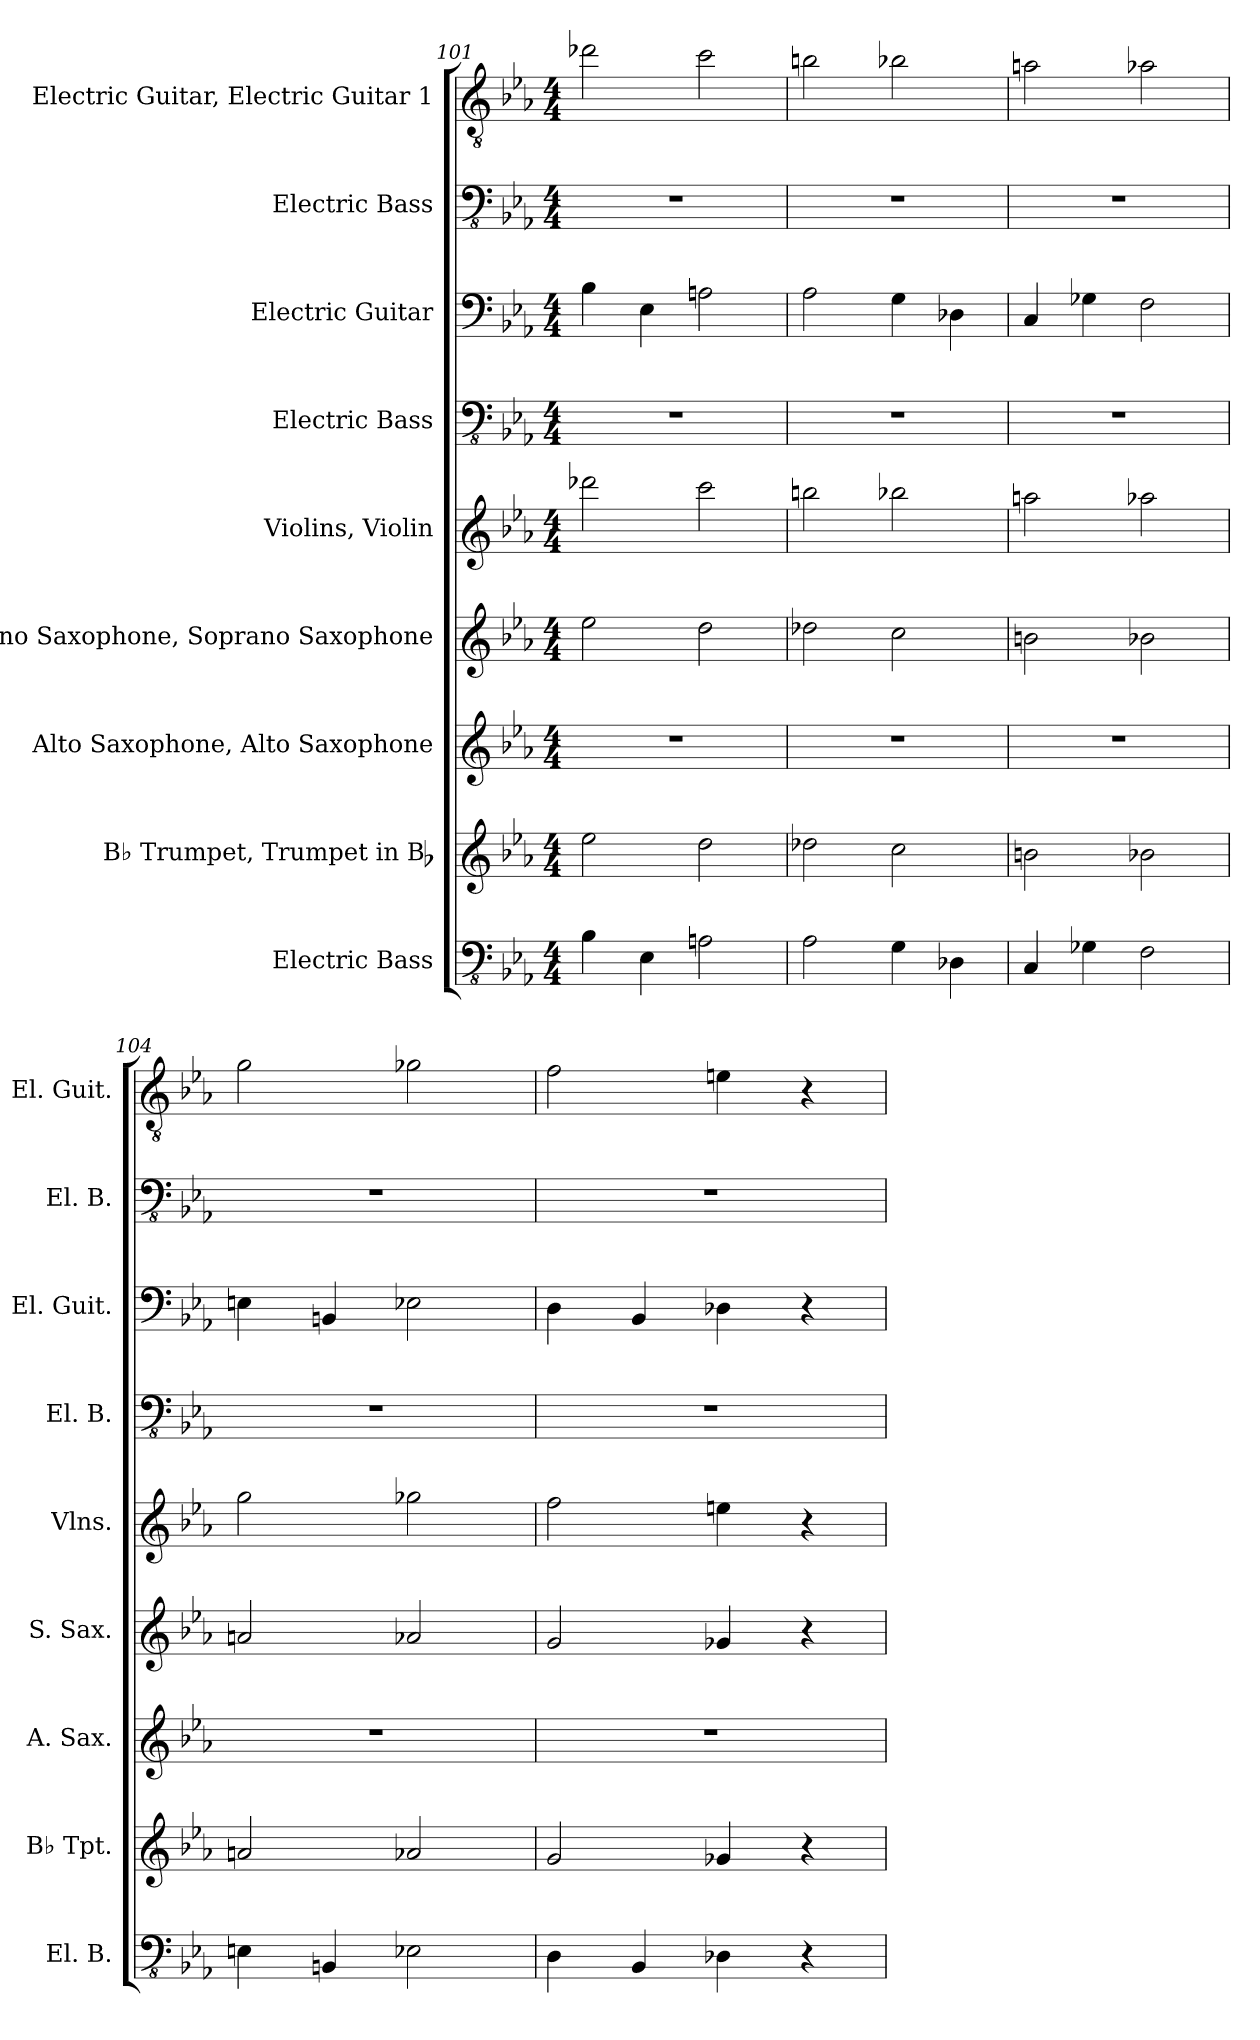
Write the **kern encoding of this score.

**kern	**kern	**kern	**kern	**kern	**kern	**kern	**kern	**kern
*part9	*part8	*part7	*part6	*part5	*part4	*part3	*part2	*part1
*staff9	*staff8	*staff7	*staff6	*staff5	*staff4	*staff3	*staff2	*staff1
*I"Electric Bass	*I"B♭ Trumpet, Trumpet in Bb	*I"Alto Saxophone, Alto Saxophone	*I"Soprano Saxophone, Soprano Saxophone	*I"Violins, Violin	*I"Electric Bass	*I"Electric Guitar	*I"Electric Bass	*I"Electric Guitar, Electric Guitar 1
*I'El. B.	*I'B♭ Tpt.	*I'A. Sax.	*I'S. Sax.	*I'Vlns.	*I'El. B.	*I'El. Guit.	*I'El. B.	*I'El. Guit.
*clefFv4	*clefG2	*clefG2	*clefG2	*clefG2	*clefFv4	*clefF4	*clefFv4	*clefGv2
*	*ITrd1c2	*ITrd5c9	*ITrd1c2	*	*	*	*	*
*k[b-e-a-]	*k[b-e-a-d-g-]	*k[b-e-a-d-g-c-]	*k[b-e-a-d-g-]	*k[b-e-a-]	*k[b-e-a-]	*k[b-e-a-]	*k[b-e-a-]	*k[b-e-a-]
*M4/4	*M4/4	*M4/4	*M4/4	*M4/4	*M4/4	*M4/4	*M4/4	*M4/4
=101	=101	=101	=101	=101	=101	=101	=101	=101
4BB-\	2dd-\	1r	2dd-\	2ddd-X\	1r	4B-\	1r	2dd-X\
4EE-\	.	.	.	.	.	4E-\	.	.
2AAn\	2cc\	.	2cc\	2ccc\	.	2An\	.	2cc\
=102	=102	=102	=102	=102	=102	=102	=102	=102
2AA-\	2cc-X\	1r	2cc-X\	2bbn\	1r	2A-\	1r	2bn\
4GG\	2b-\	.	2b-\	2bb-X\	.	4G\	.	2b-X\
4DD-X\	.	.	.	.	.	4D-X\	.	.
=103	=103	=103	=103	=103	=103	=103	=103	=103
4CC/	2an\	1r	2an\	2aan\	1r	4C/	1r	2an\
4GG-X\	.	.	.	.	.	4G-X\	.	.
2FF\	2a-X\	.	2a-X\	2aa-X\	.	2F\	.	2a-X\
=104	=104	=104	=104	=104	=104	=104	=104	=104
4EEn\	2gn/	1r	2gn/	2gg\	1r	4En\	1r	2g\
4BBBn/	.	.	.	.	.	4BBn/	.	.
2EE-X\	2g-X/	.	2g-X/	2gg-X\	.	2E-X\	.	2g-X\
!!LO:PB:g=z
=105	=105	=105	=105	=105	=105	=105	=105	=105
4DD\	2f/	1r	2f/	2ff\	1r	4D\	1r	2f\
4BBB-/	.	.	.	.	.	4BB-/	.	.
4DD-X\	4f-X/	.	4f-X/	4een\	.	4D-X\	.	4en\
4r	4r	.	4r	4r	.	4r	.	4r
=	=	=	=	=	=	=	=	=
*-	*-	*-	*-	*-	*-	*-	*-	*-
